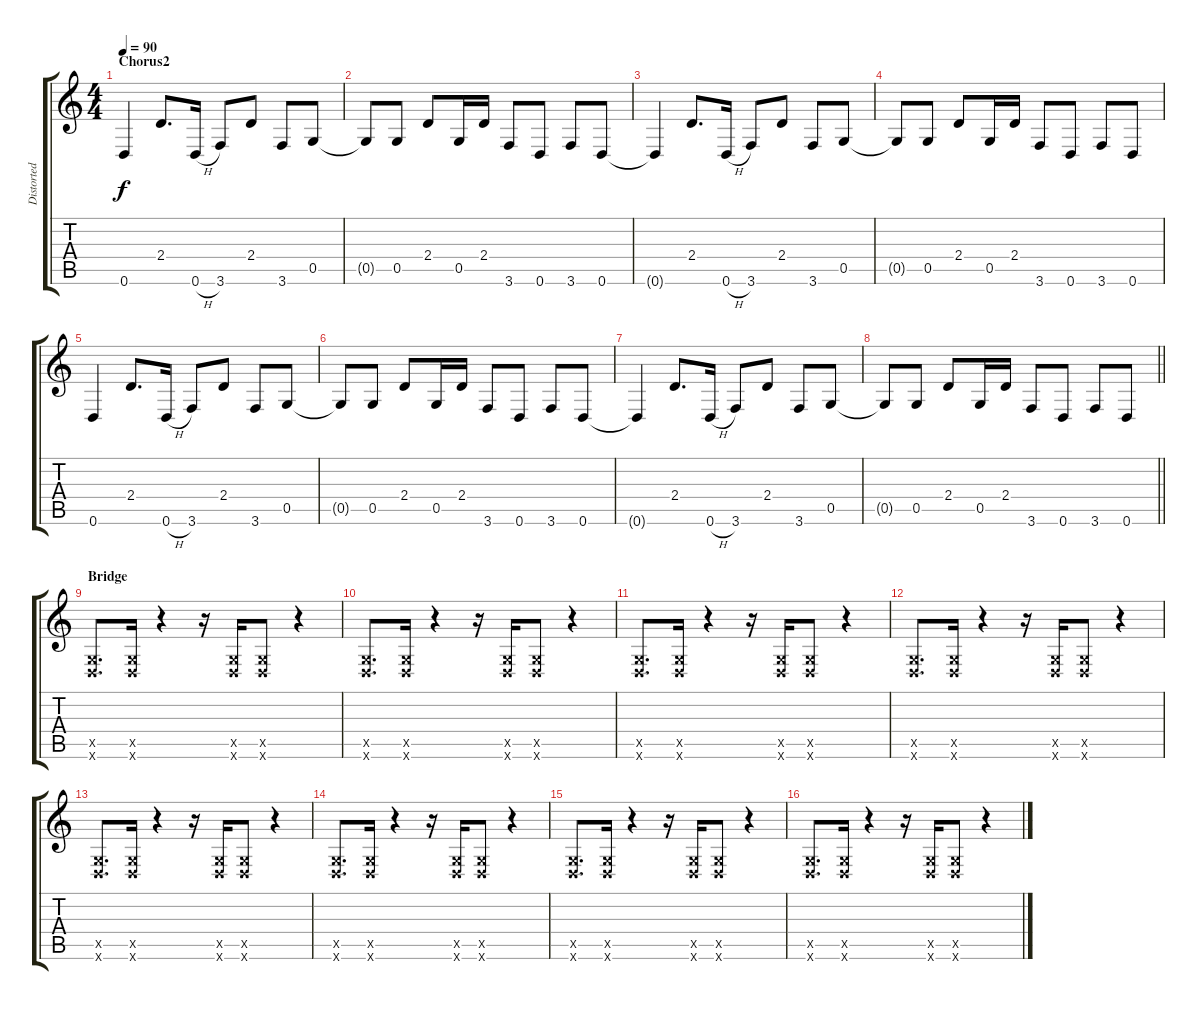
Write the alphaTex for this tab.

\track ("Distorted Guitar" "Distorted ") {instrument distortionguitar}
\staff {score tabs}
\tuning (D4 A3 F3 C3 G2 D2) {hide}
\ts (4 4)
\section ("" "Chorus2")
\tempo 90
\clef g2
\ks c
0.6.4{dy f} 2.4.8{d} 0.6{h}.16 3.6.8 2.4.8 3.6.8 0.5.8 |
0.5{t}.8 0.5.8 2.4.8 0.5.16 2.4.16 3.6.8 0.6.8 3.6.8 0.6.8 |
0.6{t}.4 2.4.8{d} 0.6{h}.16 3.6.8 2.4.8 3.6.8 0.5.8 |
0.5{t}.8 0.5.8 2.4.8 0.5.16 2.4.16 3.6.8 0.6.8 3.6.8 0.6.8 |
0.6.4 2.4.8{d} 0.6{h}.16 3.6.8 2.4.8 3.6.8 0.5.8 |
0.5{t}.8 0.5.8 2.4.8 0.5.16 2.4.16 3.6.8 0.6.8 3.6.8 0.6.8 |
0.6{t}.4 2.4.8{d} 0.6{h}.16 3.6.8 2.4.8 3.6.8 0.5.8 |
\barLineRight lightlight
0.5{t}.8 0.5.8 2.4.8 0.5.16 2.4.16 3.6.8 0.6.8 3.6.8 0.6.8 |
\section ("" "Bridge")
(0.5{x} 0.6{x}).8{d} (0.5{x} 0.6{x}).16 r.4 r.16 (0.5{x} 0.6{x}).16 (0.5{x} 0.6{x}).8 r.4 |
(0.5{x} 0.6{x}).8{d} (0.5{x} 0.6{x}).16 r.4 r.16 (0.5{x} 0.6{x}).16 (0.5{x} 0.6{x}).8 r.4 |
(0.5{x} 0.6{x}).8{d} (0.5{x} 0.6{x}).16 r.4 r.16 (0.5{x} 0.6{x}).16 (0.5{x} 0.6{x}).8 r.4 |
(0.5{x} 0.6{x}).8{d} (0.5{x} 0.6{x}).16 r.4 r.16 (0.5{x} 0.6{x}).16 (0.5{x} 0.6{x}).8 r.4 |
(0.5{x} 0.6{x}).8{d} (0.5{x} 0.6{x}).16 r.4 r.16 (0.5{x} 0.6{x}).16 (0.5{x} 0.6{x}).8 r.4 |
(0.5{x} 0.6{x}).8{d} (0.5{x} 0.6{x}).16 r.4 r.16 (0.5{x} 0.6{x}).16 (0.5{x} 0.6{x}).8 r.4 |
(0.5{x} 0.6{x}).8{d} (0.5{x} 0.6{x}).16 r.4 r.16 (0.5{x} 0.6{x}).16 (0.5{x} 0.6{x}).8 r.4 |
(0.5{x} 0.6{x}).8{d} (0.5{x} 0.6{x}).16 r.4 r.16 (0.5{x} 0.6{x}).16 (0.5{x} 0.6{x}).8 r.4
